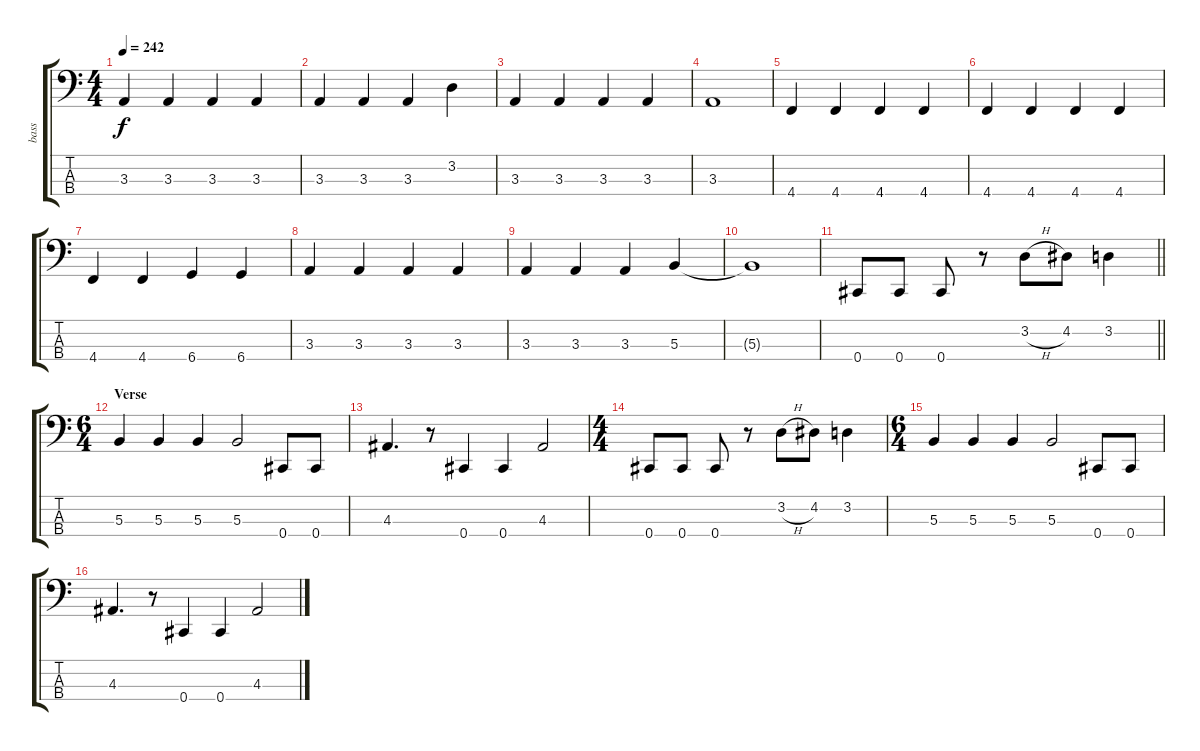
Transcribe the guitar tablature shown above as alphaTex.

\track ("bass" "bass") {instrument electricbasspick}
\staff {score tabs}
\tuning (E2 B1 Gb1 Db1) {hide}
\ts (4 4)
\tempo 242
\clef f4
\ks c
3.3.4{dy f} 3.3.4 3.3.4 3.3.4 |
3.3.4 3.3.4 3.3.4 3.2.4 |
3.3.4 3.3.4 3.3.4 3.3.4 |
3.3.1 |
4.4.4 4.4.4 4.4.4 4.4.4 |
4.4.4 4.4.4 4.4.4 4.4.4 |
4.4.4 4.4.4 6.4.4 6.4.4 |
3.3.4 3.3.4 3.3.4 3.3.4 |
3.3.4 3.3.4 3.3.4 5.3.4 |
5.3{t}.1 |
\barLineRight lightlight
0.4.8 0.4.8 0.4.8 r.8 3.2{h}.8 4.2.8 3.2.4 |
\ts (6 4)
\section ("" "Verse")
5.3.4 5.3.4 5.3.4 5.3.2 0.4.8 0.4.8 |
4.3.4{d} r.8 0.4.4 0.4.4 4.3.2 |
\ts (4 4)
0.4.8 0.4.8 0.4.8 r.8 3.2{h}.8 4.2.8 3.2.4 |
\ts (6 4)
5.3.4 5.3.4 5.3.4 5.3.2 0.4.8 0.4.8 |
4.3.4{d} r.8 0.4.4 0.4.4 4.3.2
